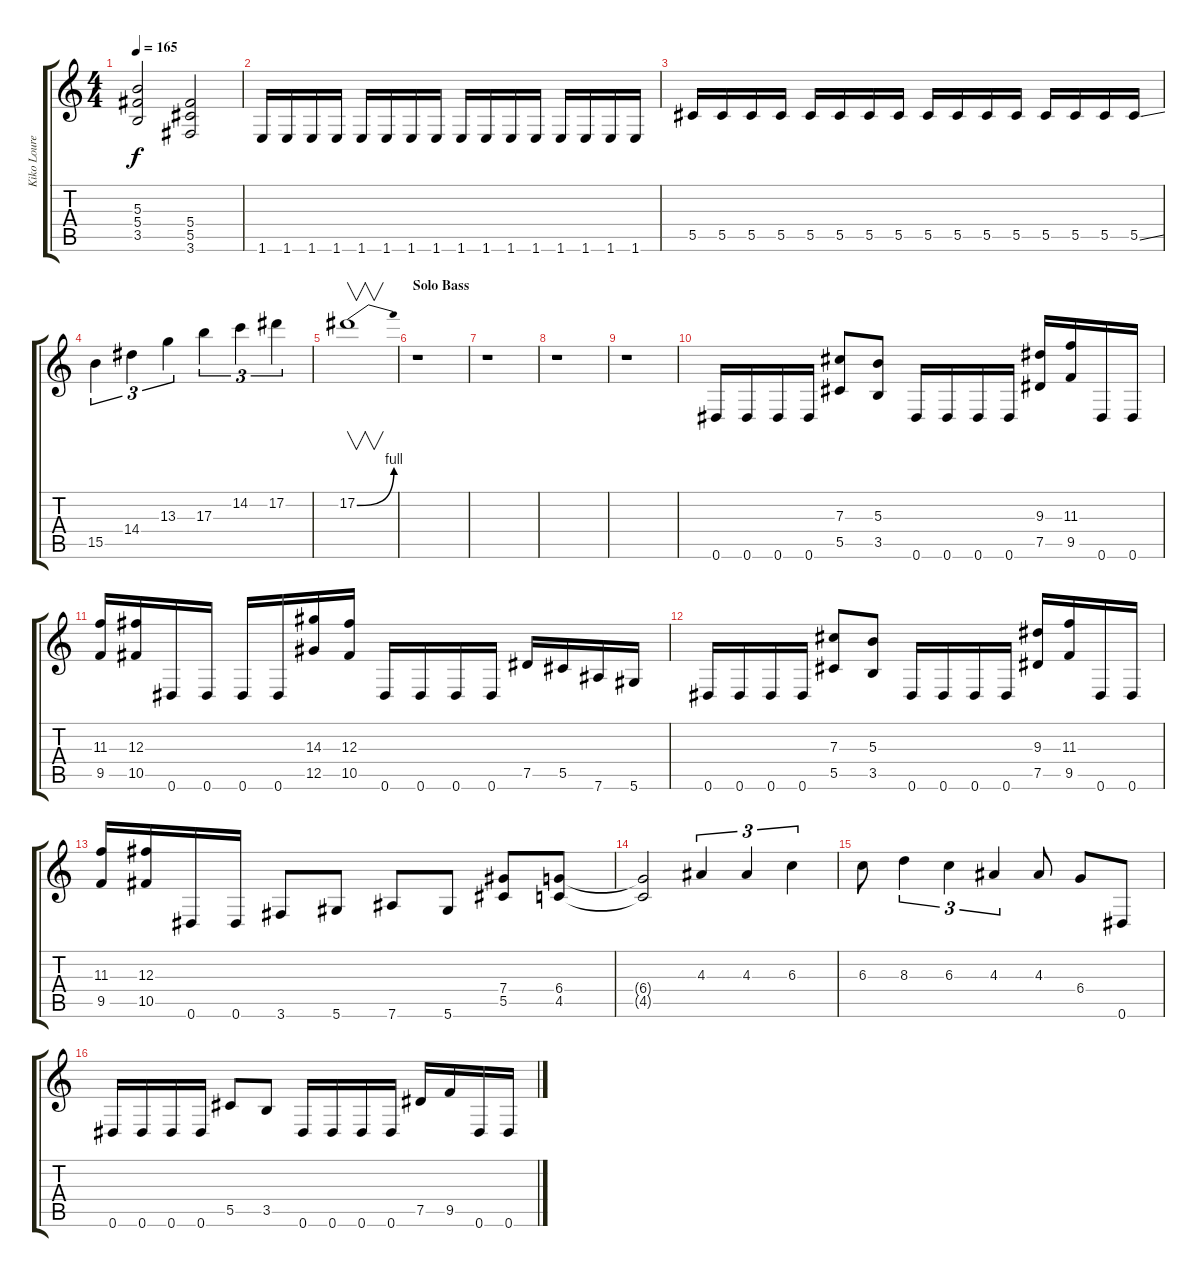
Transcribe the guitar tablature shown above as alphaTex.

\track ("Kiko Loureiro" "Kiko Loure") {instrument distortionguitar}
\staff {score tabs}
\tuning (Eb4 Bb3 Gb3 Db3 Ab2 Eb2) {hide}
\ts (4 4)
\tempo 165
\clef g2
\ks c
(5.3 5.4 3.5).2{dy f} (5.4 5.5 3.6).2 |
1.6.16 1.6.16 1.6.16 1.6.16 1.6.16 1.6.16 1.6.16 1.6.16 1.6.16 1.6.16 1.6.16 1.6.16 1.6.16 1.6.16 1.6.16 1.6.16 |
5.5.16 5.5.16 5.5.16 5.5.16 5.5.16 5.5.16 5.5.16 5.5.16 5.5.16 5.5.16 5.5.16 5.5.16 5.5.16 5.5.16 5.5.16 5.5{ss}.16 |
15.5.4{tu (3 2) volume 16 balance 12} 14.4.4{tu (3 2)} 13.3.4{tu (3 2)} 17.3.4{tu (3 2)} 14.2.4{tu (3 2)} 17.2.4{tu (3 2)} |
17.2{be (bend 0 0 60 4)}.1{v} |
\section ("" "Solo Bass")
r.1 |
r.1 |
r.1 |
r.1 |
0.6.16 0.6.16 0.6.16 0.6.16 (7.3 5.5).8 (5.3 3.5).8 0.6.16 0.6.16 0.6.16 0.6.16 (9.3 7.5).16 (11.3 9.5).16 0.6.16 0.6.16 |
(11.3 9.5).16 (12.3 10.5).16 0.6.16 0.6.16 0.6.16 0.6.16 (14.3 12.5).16 (12.3 10.5).16 0.6.16 0.6.16 0.6.16 0.6.16 7.5.16 5.5.16 7.6.16 5.6.16 |
0.6.16 0.6.16 0.6.16 0.6.16 (7.3 5.5).8 (5.3 3.5).8 0.6.16 0.6.16 0.6.16 0.6.16 (9.3 7.5).16 (11.3 9.5).16 0.6.16 0.6.16 |
(11.3 9.5).16 (12.3 10.5).16 0.6.16 0.6.16 3.6.8 5.6.8 7.6.8 5.6.8 (7.4 5.5).8 (6.4 4.5).8 |
(6.4{t} 4.5{t}).2 4.3.4{tu (3 2)} 4.3.4{tu (3 2)} 6.3.4{tu (3 2)} |
6.3.8 8.3.4{tu (3 2)} 6.3.4{tu (3 2)} 4.3.4{tu (3 2)} 4.3.8 6.4.8 0.6.8 |
0.6.16 0.6.16 0.6.16 0.6.16 5.5.8 3.5.8 0.6.16 0.6.16 0.6.16 0.6.16 7.5.16 9.5.16 0.6.16 0.6.16
